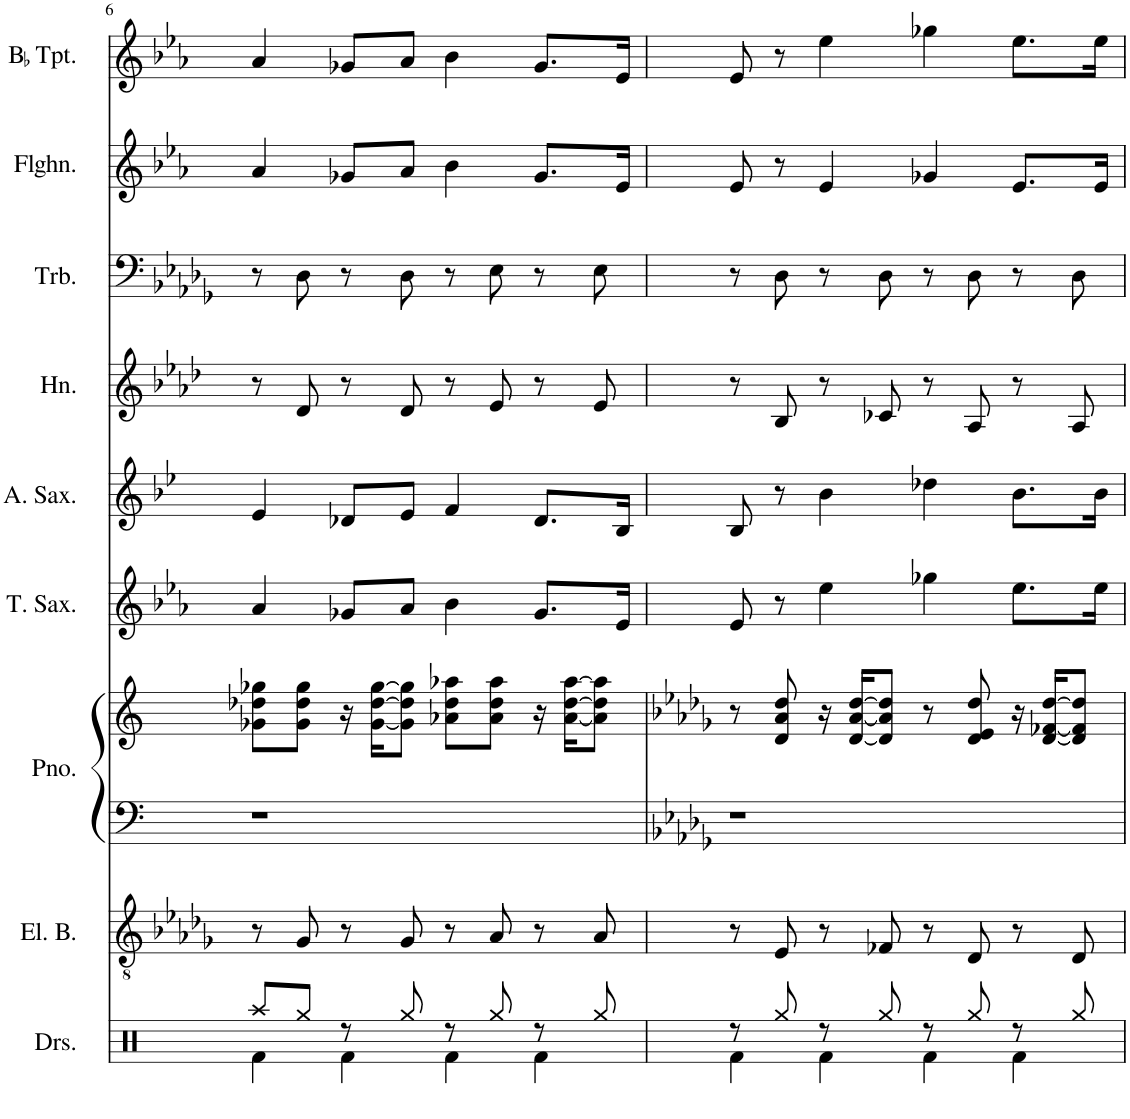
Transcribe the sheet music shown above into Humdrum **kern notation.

**kern	**kern	**kern	**kern	**kern	**kern	**kern	**kern	**kern	**kern
*part9	*part8	*part7	*part7	*part6	*part5	*part4	*part3	*part2	*part1
*staff10	*staff9	*staff8	*staff7	*staff6	*staff5	*staff4	*staff3	*staff2	*staff1
*I"Drumset	*I"Electric Bass	*I"Piano	*	*I"Tenor Saxophone	*I"Alto Saxophone	*I"Horn	*I"Trombone	*I"Flugelhorn	*I"BaccidentalFlat Trumpet
*I'Drs.	*I'El. B.	*I'Pno.	*	*I'T. Sax.	*I'A. Sax.	*I'Hn.	*I'Trb.	*I'Flghn.	*I'BaccidentalFlat Tpt.
!!LO:PB:g=z
*clefX	*clefGv2	*clefF4	*clefG2	*clefG2	*clefG2	*clefG2	*clefF4	*clefG2	*clefG2
*	*	*	*	*Trd8c14	*Trd5c9	*Trd4c7	*	*Trd1c2	*Trd1c2
*k[]	*k[b-e-a-d-g-]	*k[]	*k[]	*k[b-e-a-]	*k[b-e-]	*k[b-e-a-d-]	*k[b-e-a-d-g-]	*k[b-e-a-]	*k[b-e-a-]
=6	=6	=6	=6	=6	=6	=6	=6	=6	=6
*^	*	*	*	*	*	*	*	*	*
8Raa/L	4Rf\	8r	1r	8g-X\ 8dd-X\ 8gg-X\L	4a-/	4e-/	8r	8r	4a-/	4a-/
8Rgg/J	.	8G-/	.	8g-\ 8dd-\ 8gg-\J	.	.	8d-/	8D-\	.	.
8r	4Rf\	8r	.	16r	8g-X/L	8d-X/L	8r	8r	8g-X/L	8g-X/L
.	.	.	.	[16g-\ [16dd-\ [16gg-\KL	.	.	.	.	.	.
8Rgg/	.	8G-/	.	8g-\] 8dd-\] 8gg-\]J	8a-/J	8e-/J	8d-/	8D-\	8a-/J	8a-/J
8r	4Rf\	8r	.	8a-X\ 8dd-\ 8aa-X\L	4b-\	4f/	8r	8r	4b-\	4b-\
8Rgg/	.	8A-/	.	8a-\ 8dd-\ 8aa-\J	.	.	8e-/	8E-\	.	.
8r	4Rf\	8r	.	16r	8.g-/L	8.d-/L	8r	8r	8.g-/L	8.g-/L
.	.	.	.	[16a-\ [16dd-\ [16aa-\KL	.	.	.	.	.	.
8Rgg/	.	8A-/	.	8a-\] 8dd-\] 8aa-\]J	.	.	8e-/	8E-\	.	.
.	.	.	.	.	16e-/Jk	16B-/Jk	.	.	16e-/Jk	16e-/Jk
=7	=7	=7	=7	=7	=7	=7	=7	=7	=7	=7
*	*	*	*k[b-e-a-d-g-]	*k[b-e-a-d-g-]	*	*	*	*	*	*
8r	4Rf\	8r	1r	8r	8e-/	8B-/	8r	8r	8e-/	8e-/
8Rgg/	.	8E-/	.	8d-/ 8a-/ 8dd-/	8r	8r	8B-/	8D-\	8r	8r
8r	4Rf\	8r	.	16r	4ee-\	4b-\	8r	8r	4e-/	4ee-\
.	.	.	.	[16d-/ [16a-/ [16dd-/KL	.	.	.	.	.	.
8Rgg/	.	8F-X/	.	8d-/] 8a-/] 8dd-/]J	.	.	8c-X/	8D-\	.	.
8r	4Rf\	8r	.	8r	4gg-X\	4dd-X\	8r	8r	4g-X/	4gg-X\
8Rgg/	.	8D-/	.	8d-/ 8e-/ 8dd-/	.	.	8A-/	8D-\	.	.
8r	4Rf\	8r	.	16r	8.ee-\L	8.b-\L	8r	8r	8.e-/L	8.ee-\L
.	.	.	.	[16d-/ [16f-X/ [16dd-/KL	.	.	.	.	.	.
8Rgg/	.	8D-/	.	8d-/] 8f-/] 8dd-/]J	.	.	8A-/	8D-\	.	.
.	.	.	.	.	16ee-\Jk	16b-\Jk	.	.	16e-/Jk	16ee-\Jk
*v	*v	*	*	*	*	*	*	*	*	*
=	=	=	=	=	=	=	=	=	=
*-	*-	*-	*-	*-	*-	*-	*-	*-	*-
